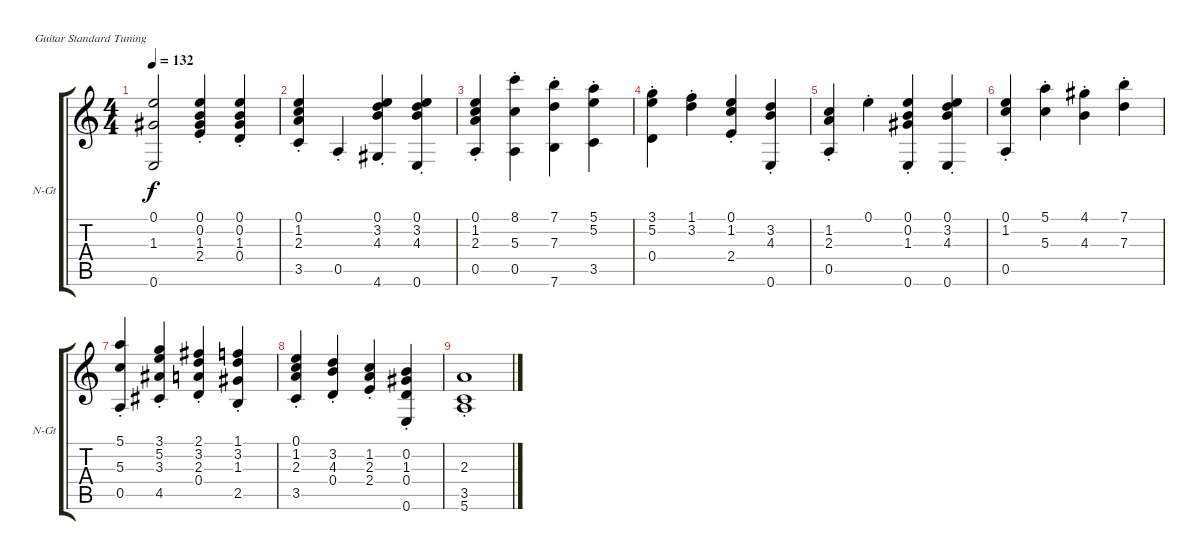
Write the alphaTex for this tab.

\bracketExtendMode groupsimilarinstruments
\useSystemSignSeparator
\singleTrackTrackNamePolicy allsystems
\multiTrackTrackNamePolicy allsystems
\firstSystemTrackNameOrientation horizontal
\otherSystemsTrackNameOrientation horizontal
\track ("Piste 1" "N-Gt") {instrument acousticguitarnylon}
\staff {score tabs}
\tuning (E4 B3 G3 D3 A2 E2)
\ts (4 4)
\tempo 132
\clef g2
\ks c
(0.1 1.3 0.6).2{dy f} (0.1{st} 0.2{st} 1.3{st} 2.4{st}).4 (0.1{st} 0.2{st} 1.3{st} 0.4{st}).4 |
(0.1{st} 1.2{st} 2.3{st} 3.5{st}).4 0.5{st}.4 (0.1{st} 3.2{st} 4.3{st} 4.6{st}).4 (0.1{st} 3.2{st} 4.3{st} 0.6{st}).4 |
(0.1{st} 1.2{st} 2.3{st} 0.5{st}).4 (8.1{st} 5.3{st} 0.5{st}).4 (7.1{st} 7.3{st} 7.6{st}).4 (5.1{st} 5.2{st} 3.5{st}).4 |
(3.1{st} 5.2{st} 0.4{st}).4 (1.1{st} 3.2{st}).4 (0.1{st} 1.2{st} 2.4{st}).4 (3.2{st} 4.3{st} 0.6{st}).4 |
(1.2{st} 2.3{st} 0.5{st}).4 0.1{st}.4 (0.1{st} 0.2{st} 1.3{st} 0.6{st}).4 (0.1{st} 3.2{st} 4.3{st} 0.6{st}).4 |
(0.1{st} 1.2{st} 0.5{st}).4 (5.1{st} 5.3{st}).4 (4.1{st} 4.3{st}).4 (7.1{st} 7.3{st}).4 |
(5.1{st} 5.3{st} 0.5{st}).4 (3.1{st} 5.2{st} 3.3{st} 4.5{st}).4 (2.1{st} 3.2{st} 2.3{st} 0.4{st}).4 (1.1{st} 3.2{st} 1.3{st} 2.5{st}).4 |
(0.1{st} 1.2{st} 2.3{st} 3.5{st}).4 (3.2{st} 4.3{st} 0.4{st}).4 (1.2{st} 2.3{st} 2.4{st}).4 (0.2{st} 1.3{st} 0.4{st} 0.6{st}).4 |
(2.3{st} 3.5{st} 5.6{st}).1
